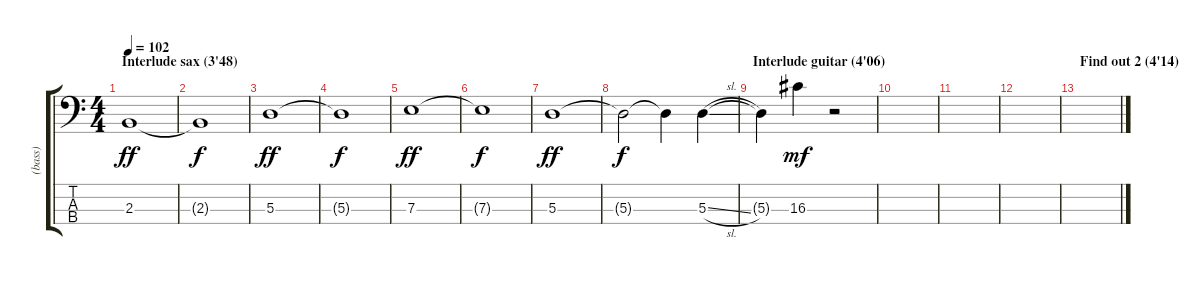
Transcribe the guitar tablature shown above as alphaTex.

\track ("(bass)" "(bass)") {instrument acousticbass}
\staff {score tabs}
\tuning (G2 D2 A1 D1) {hide}
\ts (4 4)
\section ("" "Interlude sax (3'48)")
\tempo 102
\clef f4
\ks c
2.3.1{dy ff} |
2.3{t}.1{dy f} |
5.3.1{dy ff} |
5.3{t}.1{dy f} |
7.3.1{dy ff} |
7.3{t}.1{dy f} |
5.3.1{dy ff} |
5.3{t}.2{dy f} 5.3{t}.4 5.3{sl}.4 |
\section ("" "Interlude guitar (4'06)")
5.3{t}.4 16.3.4{dy mf} r.2 |
|
|
|
\section ("" "Find out 2 (4'14)")
